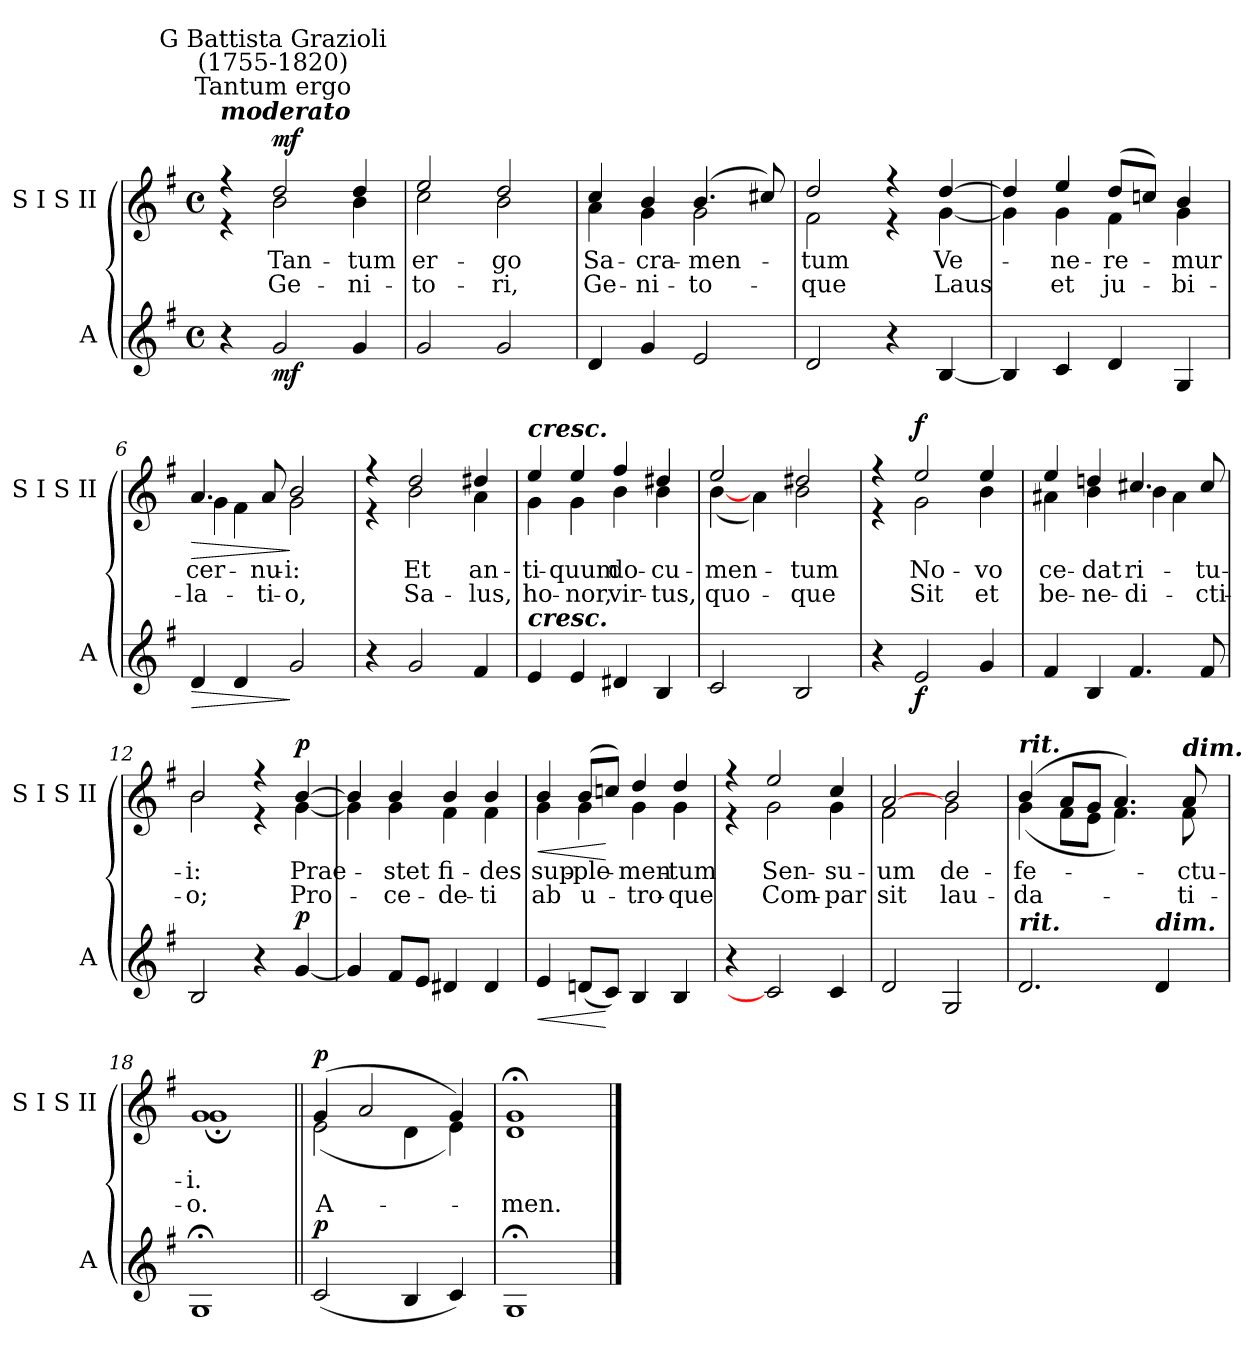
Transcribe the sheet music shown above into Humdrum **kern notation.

**kern	**dynam	**kern	**text	**text	**dynam
*part2	*part2	*part1	*part1	*part1	*part1
*staff2	*staff2	*staff1	*staff1	*staff1	*staff1
*I"A	*	*I"S I S II	*	*	*
*I'A	*	*I'S I S II	*	*	*
*clefG2	*	*clefG2	*	*	*
*k[f#]	*	*k[f#]	*	*	*
*G:	*	*G:	*	*	*
*M4/4	*	*M4/4	*	*	*
*met(c)	*	*met(c)	*	*	*
=1	=1	=1	=1	=1	=1
*	*	*^	*	*	*
!	!	!LO:TX:a:Bi:t=moderato	!	!	!	!
4r	.	4r	4r	.	.	.
!	!	!LO:TX:a:cj:t=Tantum ergo	!	!	!	!
!	!	!LO:TX:a:cj:t=G Battista Grazioli\n(1755-1820)	!	!	!	!
!	!LO:DY:b	!	!	!LO:LY:b	!LO:LY:b	!LO:DY:a
2g	mf	2dd/	2b\	Tan-	-Ge-	mf
!	!	!	!	!LO:LY:b	!LO:LY:b	!
4g	.	4dd/	4b\	-tum	ni-	.
=2	=2	=2	=2	=2	=2	=2
!	!	!	!	!LO:LY:b	!LO:LY:b	!
2g	.	2ee/	2cc\	-er-	-to-	.
!	!	!	!	!LO:LY:b	!LO:LY:b	!
2g	.	2dd/	2b\	-go	ri,	.
=3	=3	=3	=3	=3	=3	=3
!	!	!	!	!LO:LY:b	!LO:LY:b	!
4d	.	4cc/	4a\	Sa-	-Ge-	.
!	!	!	!	!LO:LY:b	!LO:LY:b	!
4g	.	4b/	4g\	-cra-	-ni-	.
!	!	!	!	!LO:LY:b	!LO:LY:b	!
2e	.	(>4.b/	2g\	-men-	to-	.
.	.	8cc#X/)	.	.	.	.
!!LO:LB:g=z	!!
=4	=4	=4	=4	=4	=4	=4
!	!	!	!	!LO:LY:b	!LO:LY:b	!
2d	.	2dd/	2f#\	tum	que	.
4r	.	4r	4r	.	.	.
!	!	!	!	!LO:LY:b	!LO:LY:b	!
[4B	.	[4dd/	[4g\	Ve-	Laus	.
=5	=5	=5	=5	=5	=5	=5
4B]	.	4dd/]	4g\]	.	.	.
!	!	!	!	!LO:LY:b	!LO:LY:b	!
4c	.	4ee/	4g\	ne-	-et	.
!	!	!	!	!LO:LY:b	!LO:LY:b	!
4d	.	(>8dd/L	4f#\	re-	ju-	.
.	.	8ccn/J)	.	.	.	.
!	!	!	!	!LO:LY:b	!LO:LY:b	!
4G	.	4b/	4g\	mur	bi-	.
=6	=6	=6	=6	=6	=6	=6
!	!LO:HP:b	!	!	!LO:LY:b	!LO:LY:b	!LO:HP:b
4d	>	4.a/	4g\	-cer-	-la-	>
4d	.	.	4f#\	.	.	.
!	!	!	!	!LO:LY:b	!LO:LY:b	!
.	.	8a/	.	-nu-	-ti-	.
!	!	!	!	!LO:LY:b	!LO:LY:b	!
2g	]	2b/	2g\	-i:	o,	]
=7	=7	=7	=7	=7	=7	=7
4r	.	4r	4r	.	.	.
!	!	!	!	!LO:LY:b	!LO:LY:b	!
2g	.	2dd/	2b\	Et	Sa-	.
!	!	!	!	!LO:LY:b	!LO:LY:b	!
4f#	.	4dd#X/	4a\	-an-	-lus,	.
!!LO:LB:g=z	!!
=8	=8	=8	=8	=8	=8	=8
!	!	!LO:TX:a:Bi:t=cresc.	!	!	!	!
!LO:TX:a:Bi:t=cresc.	!	!	!	!	!	!
!	!	!	!	!LO:LY:b	!LO:LY:b	!
4e	.	4ee/	4g\	ti-	-ho-	.
!	!	!	!	!LO:LY:b	!LO:LY:b	!
4e	.	4ee/	4g\	-quum	nor,	.
!	!	!	!	!LO:LY:b	!LO:LY:b	!
4d#X	.	4ff#/	4b\	do-	-vir-	.
!	!	!	!	!LO:LY:b	!LO:LY:b	!
4B	.	4dd#X/	4b\	-cu-	-tus,	.
=9	=9	=9	=9	=9	=9	=9
!	!	!	!	!LO:LY:b	!LO:LY:b	!
2c	.	2ee/	(<[4b\	men-	-quo-	.
.	.	.	4a\)	.	.	.
!	!	!	!	!LO:LY:b	!LO:LY:b	!
2B	.	2dd#X/	2b\	-tum	que	.
=10	=10	=10	=10	=10	=10	=10
4r	.	4r	4r	.	.	.
!	!LO:DY:b	!	!	!LO:LY:b	!LO:LY:b	!LO:DY:a
2e	f	2ee/	2g\	No-	-Sit	f
!	!	!	!	!LO:LY:b	!LO:LY:b	!
4g	.	4ee/	4b\	vo	et	.
=11	=11	=11	=11	=11	=11	=11
!	!	!	!	!LO:LY:b	!LO:LY:b	!
4f#	.	4ee/	4a#X\	ce-	be-	.
!	!	!	!	!LO:LY:b	!LO:LY:b	!
4B	.	4ddn/	4b\	-dat	ne-	.
!	!	!	!	!LO:LY:b	!LO:LY:b	!
4.f#	.	4.cc#X/	4b\	-ri-	-di-	.
.	.	.	4a#\	.	.	.
!	!	!	!	!LO:LY:b	!LO:LY:b	!
8f#	.	8cc#/	.	-tu-	-cti-	.
!!LO:LB:g=z	!!
=12	=12	=12	=12	=12	=12	=12
!	!	!	!	!LO:LY:b	!LO:LY:b	!
2B	.	2b/	2b\	-i:	o;	.
4r	.	4r	4r	.	.	.
!	!LO:DY:a	!	!	!LO:LY:b	!LO:LY:b	!LO:DY:a
[4g	p	[4b/	[4g\	Prae-	Pro-	p
=13	=13	=13	=13	=13	=13	=13
4g]	.	4b/]	4g\]	.	.	.
!	!	!	!	!LO:LY:b	!LO:LY:b	!
8f#L	.	4b/	4g\	stet	ce-	.
8eJ	.	.	.	.	.	.
!	!	!	!	!LO:LY:b	!LO:LY:b	!
4d#X	.	4b/	4f#\	-fi-	-de-	.
!	!	!	!	!LO:LY:b	!LO:LY:b	!
4d#	.	4b/	4f#\	des	ti	.
=14	=14	=14	=14	=14	=14	=14
!	!LO:HP:b	!	!	!LO:LY:b	!LO:LY:b	!LO:HP:b
4e	<	4b/	4g\	sup-	-ab	<
!	!	!	!	!LO:LY:b	!LO:LY:b	!
(<8dnL	.	(>8b/L	4g\	ple-	u-	.
8cJ)	[	8ccn/J)	.	.	.	[
!	!	!	!	!LO:LY:b	!LO:LY:b	!
4B	.	4dd/	4g\	men-	-tro-	.
!	!	!	!	!LO:LY:b	!LO:LY:b	!
4B	.	4dd/	4g\	-tum	que	.
=15	=15	=15	=15	=15	=15	=15
4r	.	4r	4r	.	.	.
!	!	!	!	!LO:LY:b	!LO:LY:b	!
2c]	.	2ee/	2g\	Sen-	-Com-	.
!	!	!	!	!LO:LY:b	!LO:LY:b	!
4c	.	4cc/	4g\	-su-	-par	.
!!LO:LB:g=z	!!
=16	=16	=16	=16	=16	=16	=16
!	!	!	!	!LO:LY:b	!LO:LY:b	!
2d	.	[2a/	2f#\	um	sit	.
!	!	!	!	!LO:LY:b	!LO:LY:b	!
2G	.	2b/	2g\	de-	-lau-	.
=17	=17	=17	=17	=17	=17	=17
!	!	!LO:TX:a:Bi:t=rit.	!	!	!	!
!LO:TX:a:Bi:t=rit.	!	!	!	!	!	!
!	!	!	!	!LO:LY:b	!LO:LY:b	!
2.d	.	(>4b/	(<4g\	-fe-	da-	.
.	.	8a/L	8f#\L	.	.	.
.	.	8g/J	8e\J	.	.	.
.	.	4.a/)	4.f#\)	.	.	.
!LO:TX:a:Bi:t=dim.	!	!	!	!	!	!
4d	.	.	.	.	.	.
!	!	!LO:TX:a:Bi:t=dim.	!	!	!	!
!	!	!	!	!LO:LY:b	!LO:LY:b	!
.	.	8a/	8f#\	ctu-	-ti-	.
=18	=18	=18	=18	=18	=18	=18
!	!	!	!	!LO:LY:b	!LO:LY:b	!
1G;<	.	1g/	1g;<\	-i.	o.	.
=19||	=19||	=19||	=19||	=19||	=19||	=19||
!	!LO:DY:a	!	!	!	!LO:LY:b	!LO:DY:a
(<2c	p	(>4g/	(<2e\	.	A-	p
.	.	2a/	.	.	.	.
4B	.	.	4d\	.	.	.
4c)	.	4g/)	4e\)	.	.	.
=20	=20	=20	=20	=20	=20	=20
!	!	!	!	!	!LO:LY:b	!
1G;<	.	1g;</	1d\	.	men.	.
*	*	*v	*v	*	*	*
==	==	==	==	==	==
*-	*-	*-	*-	*-	*-
